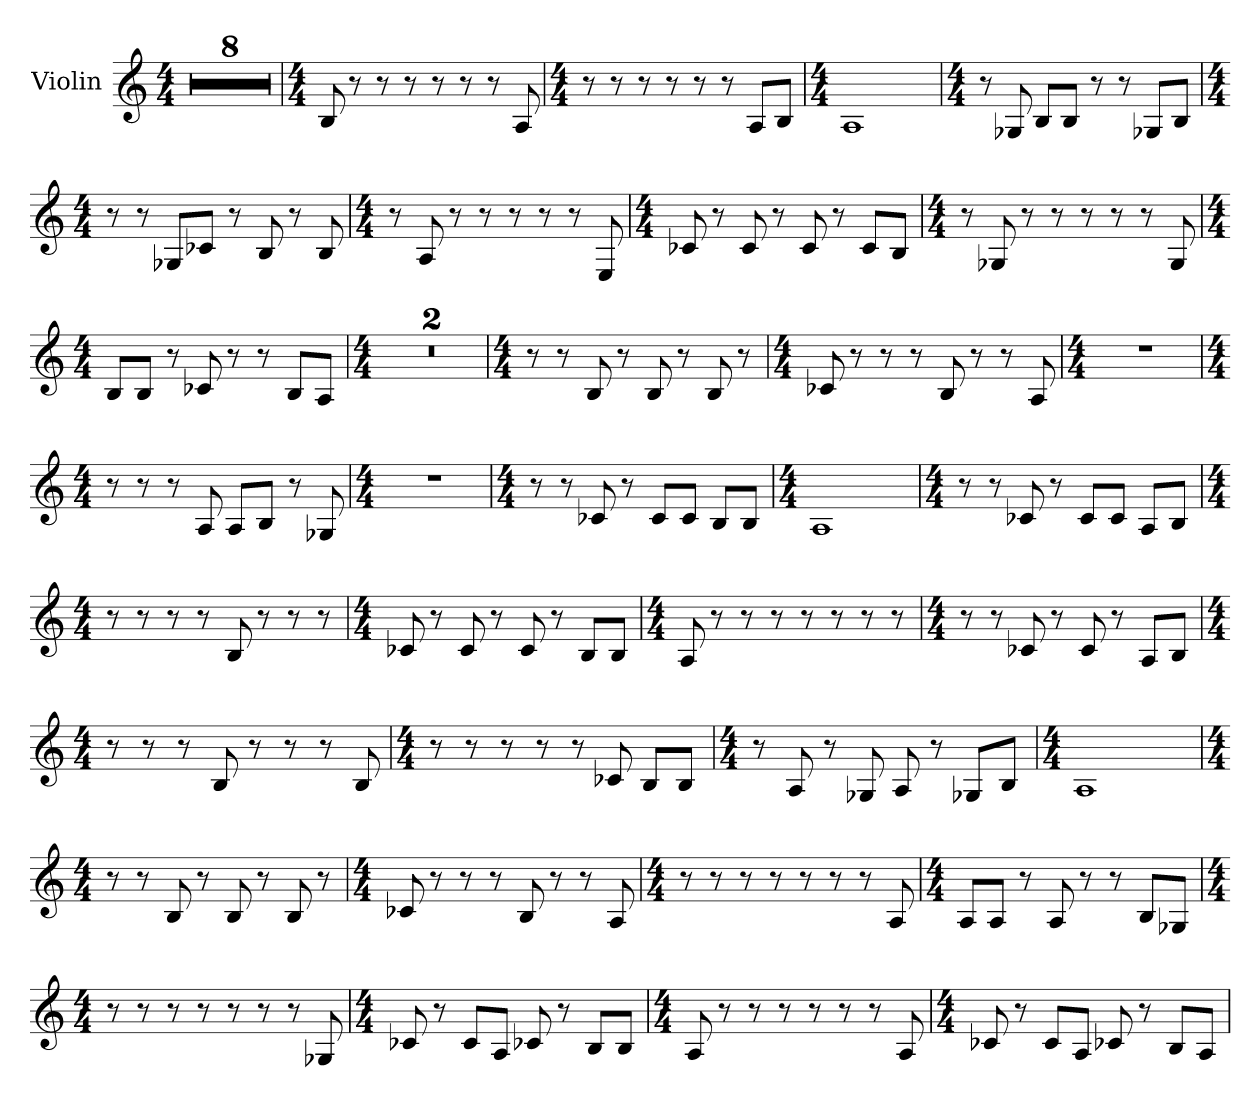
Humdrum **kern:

**kern
*part1
*staff1
*I"Violin
*I'Vln
*M4/4
=
1r
=
*M4/4
1r
=
*M4/4
1r
=
*M4/4
1r
=
*M4/4
1r
=
*M4/4
1r
=
*M4/4
1r
=
*M4/4
1r
=
*M4/4
8B
8r
8r
8r
8r
8r
8r
8A
=
*M4/4
8r
8r
8r
8r
8r
8r
8AL
8BJ
=
*M4/4
1A
=
*M4/4
8r
8G-X
8BL
8BJ
8r
8r
8G-XL
8BJ
=
*M4/4
8r
8r
8G-XL
8c-XJ
8r
8B
8r
8B
=
*M4/4
8r
8A
8r
8r
8r
8r
8r
8E
=
*M4/4
8c-X
8r
8c-
8r
8c-
8r
8c-L
8BJ
=
*M4/4
8r
8G-X
8r
8r
8r
8r
8r
8G-
=
*M4/4
8BL
8BJ
8r
8c-X
8r
8r
8BL
8AJ
=
*M4/4
1r
=
*M4/4
1r
=
*M4/4
8r
8r
8B
8r
8B
8r
8B
8r
=
*M4/4
8c-X
8r
8r
8r
8B
8r
8r
8A
=
*M4/4
1r
=
*M4/4
8r
8r
8r
8A
8AL
8BJ
8r
8G-X
=
*M4/4
1r
=
*M4/4
8r
8r
8c-X
8r
8c-L
8c-J
8BL
8BJ
=
*M4/4
1A
=
*M4/4
8r
8r
8c-X
8r
8c-L
8c-J
8AL
8BJ
=
*M4/4
8r
8r
8r
8r
8B
8r
8r
8r
=
*M4/4
8c-X
8r
8c-
8r
8c-
8r
8BL
8BJ
=
*M4/4
8A
8r
8r
8r
8r
8r
8r
8r
=
*M4/4
8r
8r
8c-X
8r
8c-
8r
8AL
8BJ
=
*M4/4
8r
8r
8r
8B
8r
8r
8r
8B
=
*M4/4
8r
8r
8r
8r
8r
8c-X
8BL
8BJ
=
*M4/4
8r
8A
8r
8G-X
8A
8r
8G-XL
8BJ
=
*M4/4
1A
=
*M4/4
8r
8r
8B
8r
8B
8r
8B
8r
=
*M4/4
8c-X
8r
8r
8r
8B
8r
8r
8A
=
*M4/4
8r
8r
8r
8r
8r
8r
8r
8A
=
*M4/4
8AL
8AJ
8r
8A
8r
8r
8BL
8G-XJ
=
*M4/4
8r
8r
8r
8r
8r
8r
8r
8G-X
=
*M4/4
8c-X
8r
8c-L
8AJ
8c-X
8r
8BL
8BJ
=
*M4/4
8A
8r
8r
8r
8r
8r
8r
8A
=
*M4/4
8c-X
8r
8c-L
8AJ
8c-X
8r
8BL
8AJ
=
*-
